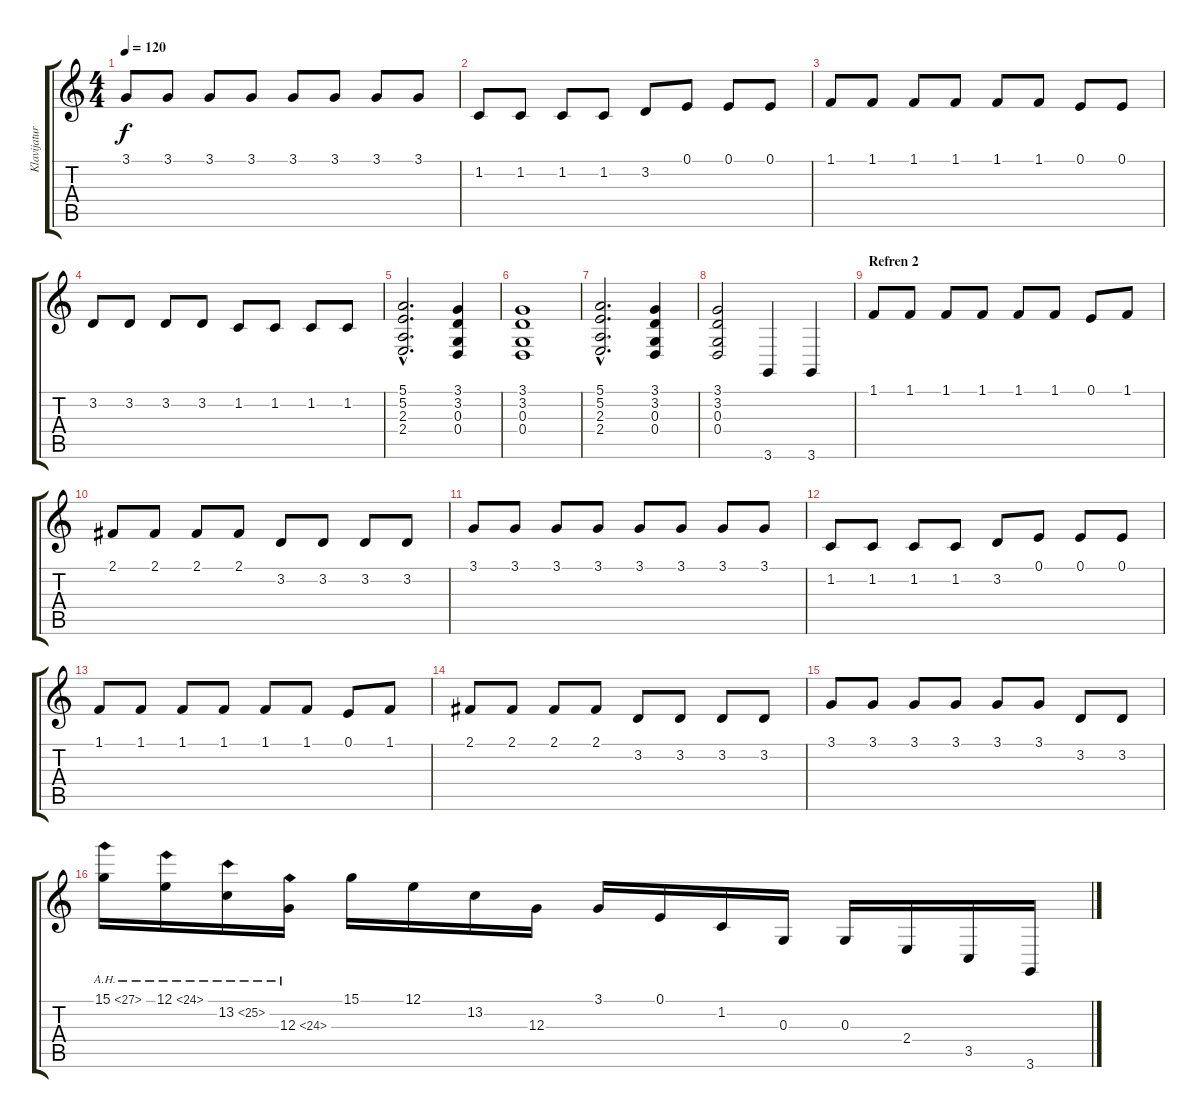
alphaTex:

\track ("Klavijature 1" "Klavijatur") {instrument acousticgrandpiano}
\staff {score tabs}
\tuning (E4 B3 G3 D3 A2 E2) {hide}
\ts (4 4)
\tempo 120
\clef g2
\ks c
3.1.8{dy f} 3.1.8 3.1.8 3.1.8 3.1.8 3.1.8 3.1.8 3.1.8 |
1.2.8 1.2.8 1.2.8 1.2.8 3.2.8 0.1.8 0.1.8 0.1.8 |
1.1.8 1.1.8 1.1.8 1.1.8 1.1.8 1.1.8 0.1.8 0.1.8 |
3.2.8 3.2.8 3.2.8 3.2.8 1.2.8 1.2.8 1.2.8 1.2.8 |
(5.1{hac} 5.2{hac} 2.3{hac} 2.4{hac}).2{d} (3.1 3.2 0.3 0.4).4 |
(3.1 3.2 0.3 0.4).1 |
(5.1{hac} 5.2{hac} 2.3{hac} 2.4{hac}).2{d} (3.1 3.2 0.3 0.4).4 |
(3.1 3.2 0.3 0.4).2 3.6.4 3.6.4 |
\section ("" "Refren 2")
1.1.8 1.1.8 1.1.8 1.1.8 1.1.8 1.1.8 0.1.8 1.1.8 |
2.1.8 2.1.8 2.1.8 2.1.8 3.2.8 3.2.8 3.2.8 3.2.8 |
3.1.8 3.1.8 3.1.8 3.1.8 3.1.8 3.1.8 3.1.8 3.1.8 |
1.2.8 1.2.8 1.2.8 1.2.8 3.2.8 0.1.8 0.1.8 0.1.8 |
1.1.8 1.1.8 1.1.8 1.1.8 1.1.8 1.1.8 0.1.8 1.1.8 |
2.1.8 2.1.8 2.1.8 2.1.8 3.2.8 3.2.8 3.2.8 3.2.8 |
3.1.8 3.1.8 3.1.8 3.1.8 3.1.8 3.1.8 3.2.8 3.2.8 |
15.1{ah 12}.16 12.1{ah 12}.16 13.2{ah 12}.16 12.3{ah 12}.16 15.1.16 12.1.16 13.2.16 12.3.16 3.1.16 0.1.16 1.2.16 0.3.16 0.3.16 2.4.16 3.5.16 3.6.16
